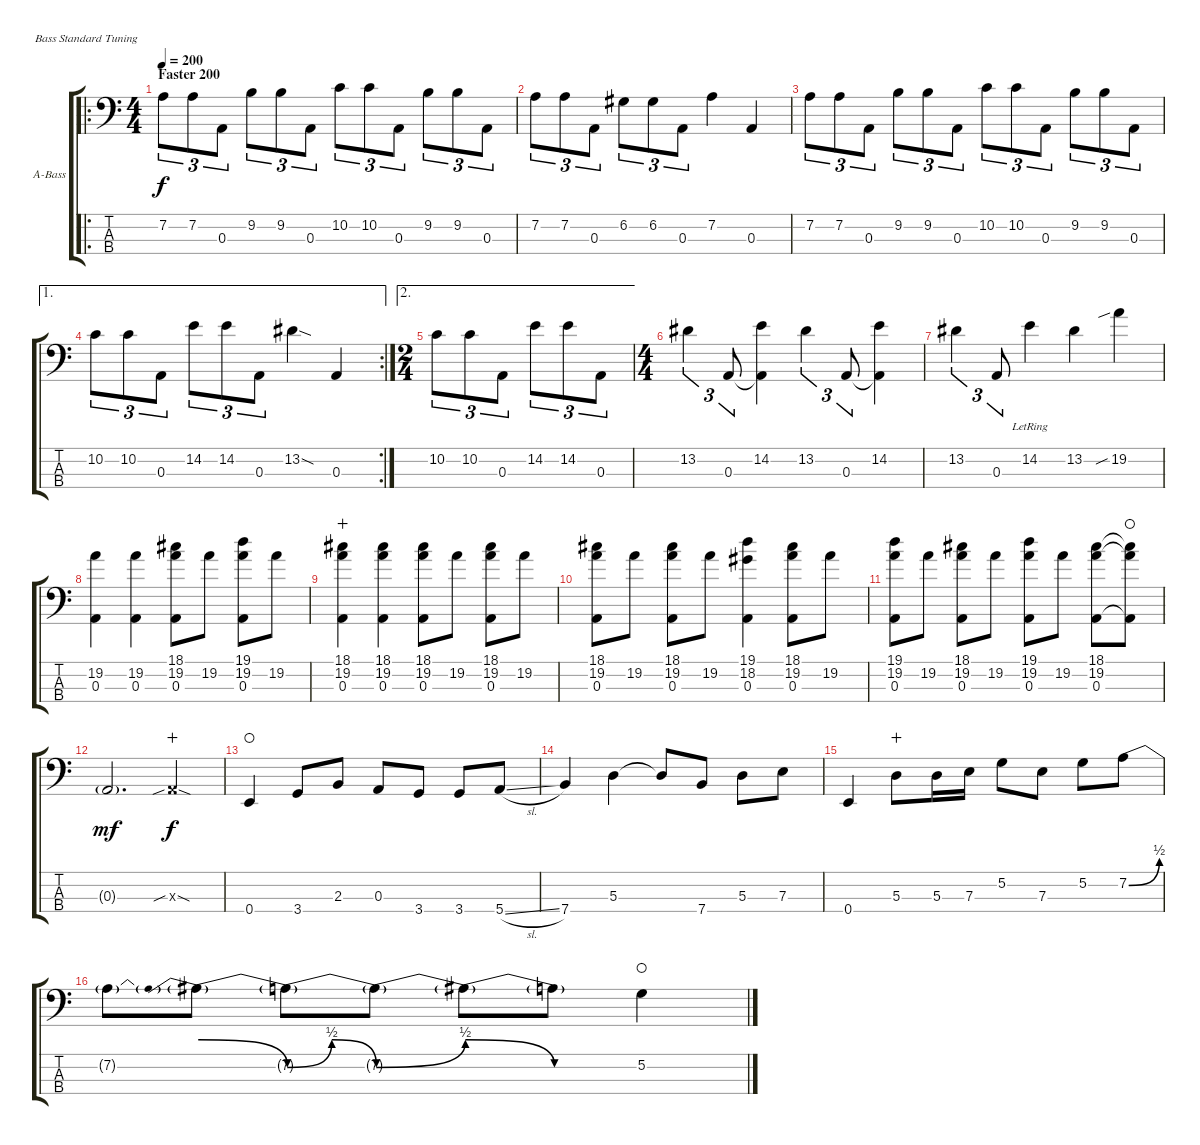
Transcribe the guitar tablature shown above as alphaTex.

\bracketExtendMode groupsimilarinstruments
\firstSystemTrackNameOrientation horizontal
\otherSystemsTrackNameOrientation horizontal
\track ("Cliff" "A-Bass") {instrument distortionguitar}
\staff {score tabs}
\tuning (G2 D2 A1 E1)
\ro
\ts (4 4)
\beaming (8 2 2 2 2)
\section ("" "Faster 200")
\tempo 200
\clef f4
\ks c
7.2.8{tu (3 2) dy f} 7.2.8{tu (3 2)} 0.3.8{tu (3 2)} 9.2.8{tu (3 2)} 9.2.8{tu (3 2)} 0.3.8{tu (3 2)} 10.2.8{tu (3 2)} 10.2.8{tu (3 2)} 0.3.8{tu (3 2)} 9.2.8{tu (3 2)} 9.2.8{tu (3 2)} 0.3.8{tu (3 2)} |
7.2.8{tu (3 2)} 7.2.8{tu (3 2)} 0.3.8{tu (3 2)} 6.2.8{tu (3 2)} 6.2.8{tu (3 2)} 0.3.8{tu (3 2)} 7.2.4 0.3.4 |
7.2.8{tu (3 2)} 7.2.8{tu (3 2)} 0.3.8{tu (3 2)} 9.2.8{tu (3 2)} 9.2.8{tu (3 2)} 0.3.8{tu (3 2)} 10.2.8{tu (3 2)} 10.2.8{tu (3 2)} 0.3.8{tu (3 2)} 9.2.8{tu (3 2)} 9.2.8{tu (3 2)} 0.3.8{tu (3 2)} |
\ae 1
\rc 2
10.2.8{tu (3 2)} 10.2.8{tu (3 2)} 0.3.8{tu (3 2)} 14.2.8{tu (3 2)} 14.2.8{tu (3 2)} 0.3.8{tu (3 2)} 13.2{sod}.4 0.3.4 |
\ae 2
\ts (2 4)
\beaming (8 2 2)
10.2.8{tu (3 2)} 10.2.8{tu (3 2)} 0.3.8{tu (3 2)} 14.2.8{tu (3 2)} 14.2.8{tu (3 2)} 0.3.8{tu (3 2)} |
\ts (4 4)
\beaming (8 2 2 2 2)
13.2.4{tu (3 2)} 0.3.8{tu (3 2)} (14.2 0.3{t}).4 13.2.4{tu (3 2)} 0.3.8{tu (3 2)} (14.2 0.3{t}).4 |
13.2.4{tu (3 2)} 0.3.8{tu (3 2)} 14.2{lr}.4 13.2.4 19.2{sib}.4 |
(19.2 0.3).4 (19.2 0.3).4 (18.1 19.2 0.3).8 19.2.8 (19.1 19.2 0.3).8 19.2.8 |
(18.1 19.2 0.3).4{wahc} (18.1 19.2 0.3).4 (18.1 19.2 0.3).8 19.2.8 (18.1 19.2 0.3).8 19.2.8 |
(18.1 19.2 0.3).8 19.2.8 (18.1 19.2 0.3).8 19.2.8 (19.1 18.2 0.3).4 (18.1 19.2 0.3).8 19.2.8 |
(19.1 19.2 0.3).8 19.2.8 (18.1 19.2 0.3).8 19.2.8 (19.1 19.2 0.3).8 19.2.8 (18.1 19.2 0.3).8 (18.1{t} 19.2{t} 0.3{t}).8{waho} |
0.3{g}.2{d dy mf} 0.3{sib sod x}.4{dy f wahc} |
0.4.4{waho} 3.4.8 2.3.8 0.3.8 3.4.8 3.4.8 5.4{sl}.8 |
7.4.4 5.3.4 5.3{t}.8 7.4.8 5.3.8 7.3.8 |
0.4.4 5.3.8{wahc} 5.3.16 7.3.16 5.2.8 7.3.8 5.2.8 7.2{be (bend 0 0 60 2)}.8 |
7.2{t}.8 7.2{be (prebendrelease 0 2 60 0) t}.8 7.2{be (bendrelease 0 0 30 2 30 2 60 0) t}.8 7.2{be (bend 0 0 60 2) t}.8 7.2{be (release 0 2 60 0) t}.8 7.2{be (hold 0 0 60 0) t}.8 5.2.4{waho}
